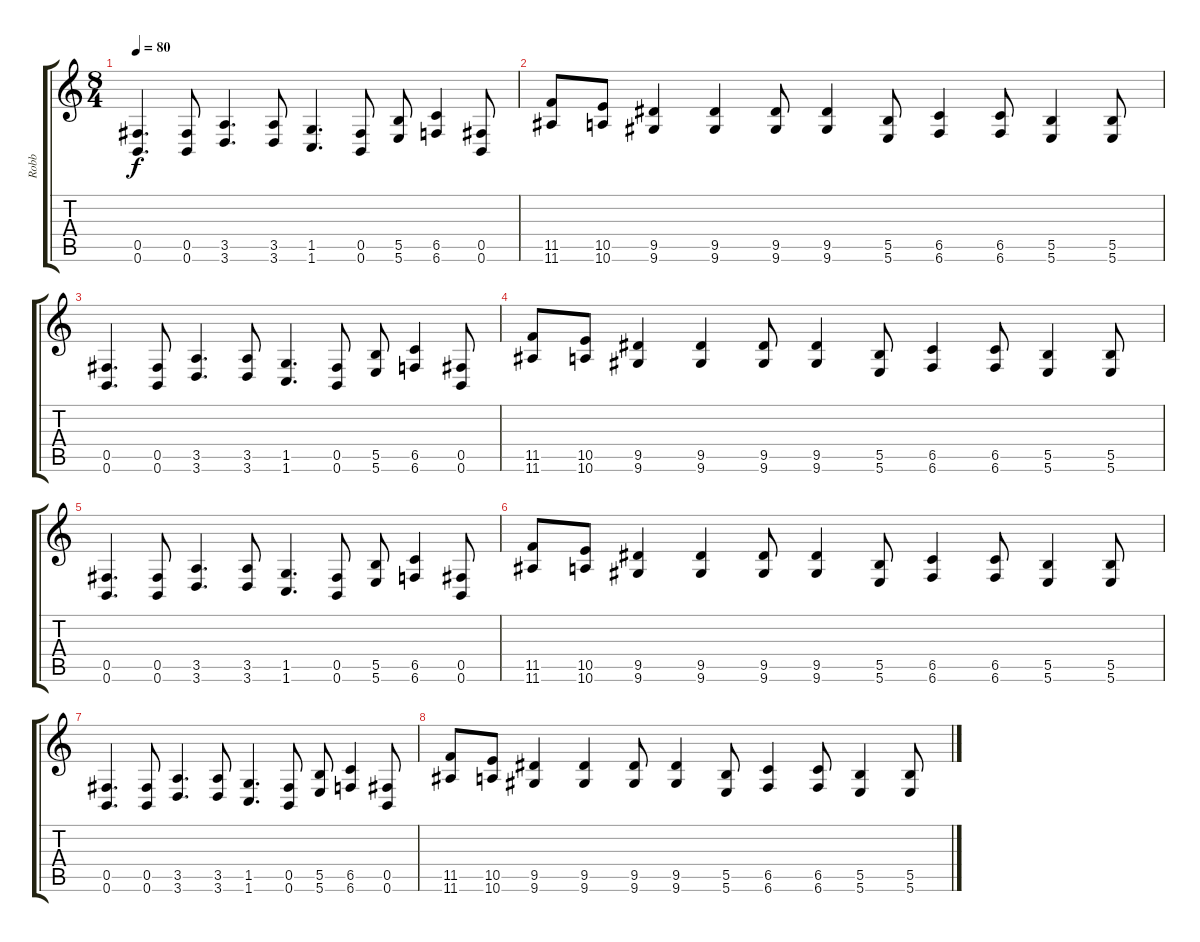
\track ("Robb" "Robb") {instrument distortionguitar}
\staff {score tabs}
\tuning (Db4 Ab3 E3 B2 Gb2 B1) {hide}
\ts (8 4)
\tempo 80
\clef g2
\ks c
(0.5 0.6).4{d dy f} (0.5 0.6).8 (3.5 3.6).4{d} (3.5 3.6).8 (1.5 1.6).4{d} (0.5 0.6).8 (5.5 5.6).8 (6.5 6.6).4 (0.5 0.6).8 |
(11.5 11.6).8 (10.5 10.6).8 (9.5 9.6).4 (9.5 9.6).4 (9.5 9.6).8 (9.5 9.6).4 (5.5 5.6).8 (6.5 6.6).4 (6.5 6.6).8 (5.5 5.6).4 (5.5 5.6).8 |
(0.5 0.6).4{d} (0.5 0.6).8 (3.5 3.6).4{d} (3.5 3.6).8 (1.5 1.6).4{d} (0.5 0.6).8 (5.5 5.6).8 (6.5 6.6).4 (0.5 0.6).8 |
(11.5 11.6).8 (10.5 10.6).8 (9.5 9.6).4 (9.5 9.6).4 (9.5 9.6).8 (9.5 9.6).4 (5.5 5.6).8 (6.5 6.6).4 (6.5 6.6).8 (5.5 5.6).4 (5.5 5.6).8 |
(0.5 0.6).4{d} (0.5 0.6).8 (3.5 3.6).4{d} (3.5 3.6).8 (1.5 1.6).4{d} (0.5 0.6).8 (5.5 5.6).8 (6.5 6.6).4 (0.5 0.6).8 |
(11.5 11.6).8 (10.5 10.6).8 (9.5 9.6).4 (9.5 9.6).4 (9.5 9.6).8 (9.5 9.6).4 (5.5 5.6).8 (6.5 6.6).4 (6.5 6.6).8 (5.5 5.6).4 (5.5 5.6).8 |
(0.5 0.6).4{d} (0.5 0.6).8 (3.5 3.6).4{d} (3.5 3.6).8 (1.5 1.6).4{d} (0.5 0.6).8 (5.5 5.6).8 (6.5 6.6).4 (0.5 0.6).8 |
(11.5 11.6).8 (10.5 10.6).8 (9.5 9.6).4 (9.5 9.6).4 (9.5 9.6).8 (9.5 9.6).4 (5.5 5.6).8 (6.5 6.6).4 (6.5 6.6).8 (5.5 5.6).4 (5.5 5.6).8
